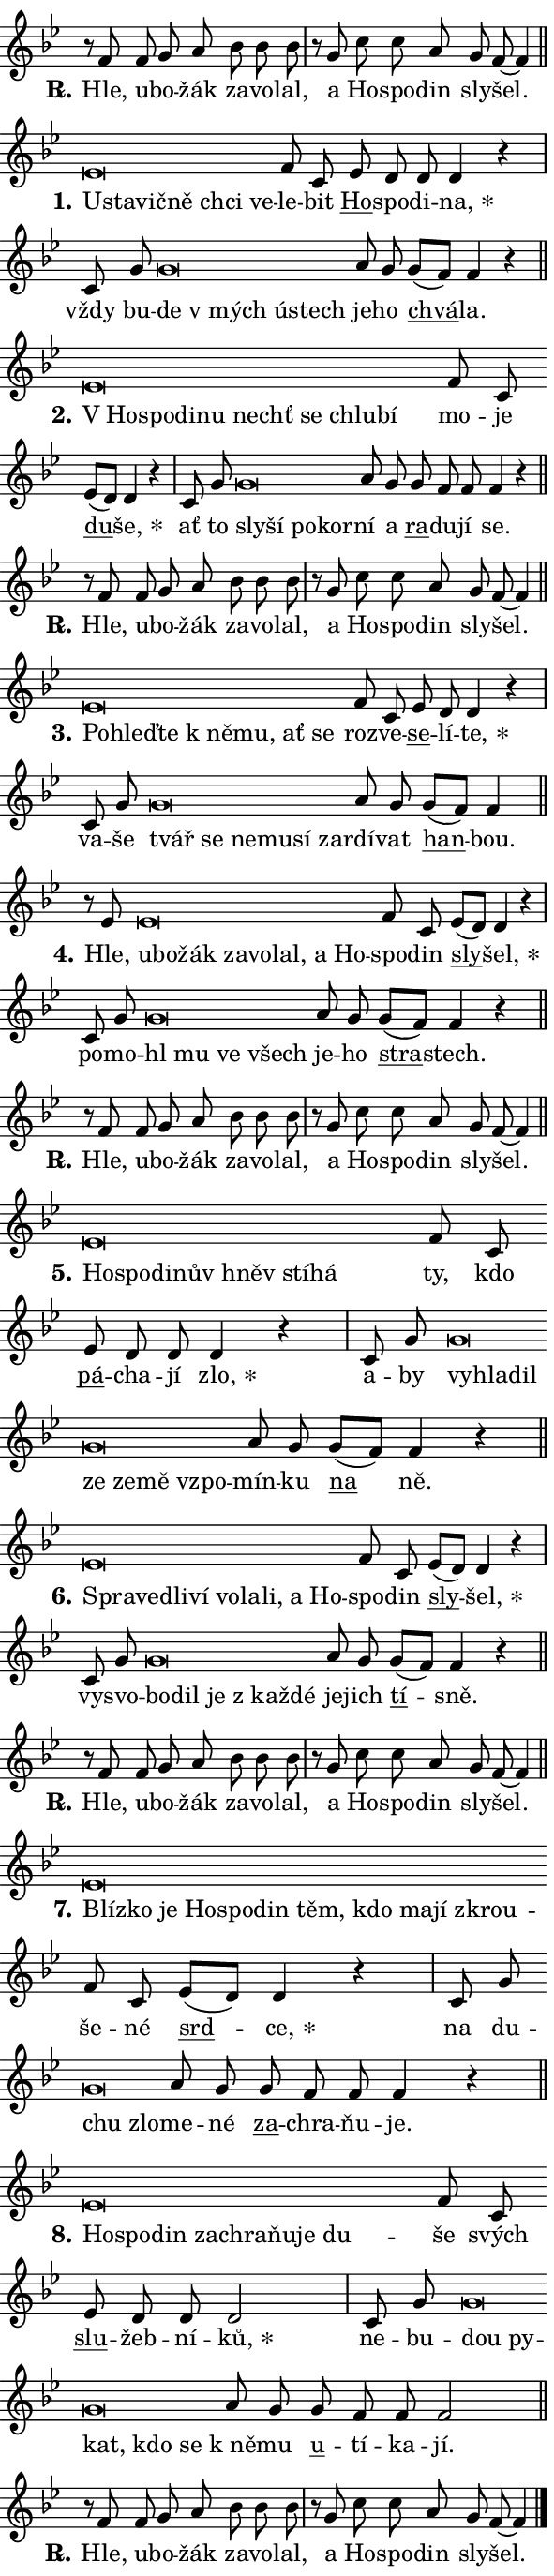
\version "2.24.0"
\header { tagline = "" }
\paper {
  indent = 0\cm
  top-margin = 0\cm
  right-margin = 0.13\cm % to fit lyric hyphens
  bottom-margin = 0\cm
  left-margin = 0\cm
  paper-width = 10\cm
  page-breaking = #ly:one-page-breaking
  system-system-spacing.basic-distance = #11
  score-system-spacing.basic-distance = #11
  ragged-last = ##f
}


%% Author: Thomas Morley
%% https://lists.gnu.org/archive/html/lilypond-user/2020-05/msg00002.html
#(define (line-position grob)
"Returns position of @var[grob} in current system:
   @code{'start}, if at first time-step
   @code{'end}, if at last time-step
   @code{'middle} otherwise
"
  (let* ((col (ly:item-get-column grob))
         (ln (ly:grob-object col 'left-neighbor))
         (rn (ly:grob-object col 'right-neighbor))
         (col-to-check-left (if (ly:grob? ln) ln col))
         (col-to-check-right (if (ly:grob? rn) rn col))
         (break-dir-left
           (and
             (ly:grob-property col-to-check-left 'non-musical #f)
             (ly:item-break-dir col-to-check-left)))
         (break-dir-right
           (and
             (ly:grob-property col-to-check-right 'non-musical #f)
             (ly:item-break-dir col-to-check-right))))
        (cond ((eqv? 1 break-dir-left) 'start)
              ((eqv? -1 break-dir-right) 'end)
              (else 'middle))))

#(define (tranparent-at-line-position vctor)
  (lambda (grob)
  "Relying on @code{line-position} select the relevant enry from @var{vctor}.
Used to determine transparency,"
    (case (line-position grob)
      ((end) (not (vector-ref vctor 0)))
      ((middle) (not (vector-ref vctor 1)))
      ((start) (not (vector-ref vctor 2))))))

noteHeadBreakVisibility =
#(define-music-function (break-visibility)(vector?)
"Makes @code{NoteHead}s transparent relying on @var{break-visibility}"
#{
  \override NoteHead.transparent =
    #(tranparent-at-line-position break-visibility)
#})

#(define delete-ledgers-for-transparent-note-heads
  (lambda (grob)
    "Reads whether a @code{NoteHead} is transparent.
If so this @code{NoteHead} is removed from @code{'note-heads} from
@var{grob}, which is supposed to be @code{LedgerLineSpanner}.
As a result ledgers are not printed for this @code{NoteHead}"
    (let* ((nhds-array (ly:grob-object grob 'note-heads))
           (nhds-list
             (if (ly:grob-array? nhds-array)
                 (ly:grob-array->list nhds-array)
                 '()))
           ;; Relies on the transparent-property being done before
           ;; Staff.LedgerLineSpanner.after-line-breaking is executed.
           ;; This is fragile ...
           (to-keep
             (remove
               (lambda (nhd)
                 (ly:grob-property nhd 'transparent #f))
               nhds-list)))
      ;; TODO find a better method to iterate over grob-arrays, similiar
      ;; to filter/remove etc for lists
      ;; For now rebuilt from scratch
      (set! (ly:grob-object grob 'note-heads)  '())
      (for-each
        (lambda (nhd)
          (ly:pointer-group-interface::add-grob grob 'note-heads nhd))
        to-keep))))

squashNotes = {
  \override NoteHead.X-extent = #'(-0.2 . 0.2)
  \override NoteHead.Y-extent = #'(-0.75 . 0)
  \override NoteHead.stencil =
    #(lambda (grob)
       (let ((pos (ly:grob-property grob 'staff-position)))
         (begin
           (if (< pos -7) (display "ERROR: Lower brevis then expected\n") (display ""))
           (if (<= pos -6) ly:text-interface::print ly:note-head::print))))
}
unSquashNotes = {
  \revert NoteHead.X-extent
  \revert NoteHead.Y-extent
  \revert NoteHead.stencil
}

hideNotes = \noteHeadBreakVisibility #begin-of-line-visible
unHideNotes = \noteHeadBreakVisibility #all-visible

% work-around for resetting accidentals
% https://lilypond.org/doc/v2.23/Documentation/notation/displaying-rhythms#unmetered-music
cadenzaMeasure = {
  \cadenzaOff
  \partial 1024 s1024
  \cadenzaOn
}

#(define-markup-command (accent layout props text) (markup?)
  "Underline accented syllable"
  (interpret-markup layout props
    #{\markup \override #'(offset . 4.3) \underline { #text }#}))

responsum = \markup \concat {
  "R" \hspace #-1.05 \path #0.1 #'((moveto 0 0.07) (lineto 0.9 0.8)) \hspace #0.05 "."
}

spaceSize = #0.6828661417322834 % exact space size for TeX Gyre Schola

\layout {
  \context {
    \Staff
    \remove "Time_signature_engraver"
    \override LedgerLineSpanner.after-line-breaking = #delete-ledgers-for-transparent-note-heads
  }
  \context {
    \Lyrics {
      \override LyricSpace.minimum-distance = \spaceSize
      \override LyricText.font-name = #"TeX Gyre Schola"
      \override LyricText.font-size = 1
      \override StanzaNumber.font-name = #"TeX Gyre Schola Bold"
      \override StanzaNumber.font-size = 1
    }
  }
  \context {
    \Score 
    \override NoteHead.text =
      #(lambda (grob) 
        (let ((pos (ly:grob-property grob 'staff-position)))
          #{\markup {
            \combine
              \halign #-0.55 \raise #(if (= pos -6) 0 0.5) \override #'(thickness . 2) \draw-line #'(3.2 . 0)
              \musicglyph "noteheads.sM1"
          }#}))
  }
}

% magnetic-lyrics.ily
%
%   written by
%     Jean Abou Samra <jean@abou-samra.fr>
%     Werner Lemberg <wl@gnu.org>
%
%   adapted by
%     Jiri Hon <jiri.hon@gmail.com>
%
% Version 2022-Apr-15

% https://www.mail-archive.com/lilypond-user@gnu.org/msg149350.html

#(define (Left_hyphen_pointer_engraver context)
   "Collect syllable-hyphen-syllable occurrences in lyrics and store
them in properties.  This engraver only looks to the left.  For
example, if the lyrics input is @code{foo -- bar}, it does the
following.

@itemize @bullet
@item
Set the @code{text} property of the @code{LyricHyphen} grob between
@q{foo} and @q{bar} to @code{foo}.

@item
Set the @code{left-hyphen} property of the @code{LyricText} grob with
text @q{foo} to the @code{LyricHyphen} grob between @q{foo} and
@q{bar}.
@end itemize

Use this auxiliary engraver in combination with the
@code{lyric-@/text::@/apply-@/magnetic-@/offset!} hook."
   (let ((hyphen #f)
         (text #f))
     (make-engraver
      (acknowledgers
       ((lyric-syllable-interface engraver grob source-engraver)
        (set! text grob)))
      (end-acknowledgers
       ((lyric-hyphen-interface engraver grob source-engraver)
        ;(when (not (grob::has-interface grob 'lyric-space-interface))
          (set! hyphen grob)));)
      ((stop-translation-timestep engraver)
       (when (and text hyphen)
         (ly:grob-set-object! text 'left-hyphen hyphen))
       (set! text #f)
       (set! hyphen #f)))))

#(define (lyric-text::apply-magnetic-offset! grob)
   "If the space between two syllables is less than the value in
property @code{LyricText@/.details@/.squash-threshold}, move the right
syllable to the left so that it gets concatenated with the left
syllable.

Use this function as a hook for
@code{LyricText@/.after-@/line-@/breaking} if the
@code{Left_@/hyphen_@/pointer_@/engraver} is active."
   (let ((hyphen (ly:grob-object grob 'left-hyphen #f)))
     (when hyphen
       (let ((left-text (ly:spanner-bound hyphen LEFT)))
         (when (grob::has-interface left-text 'lyric-syllable-interface)
           (let* ((common (ly:grob-common-refpoint grob left-text X))
                  (this-x-ext (ly:grob-extent grob common X))
                  (left-x-ext
                   (begin
                     ;; Trigger magnetism for left-text.
                     (ly:grob-property left-text 'after-line-breaking)
                     (ly:grob-extent left-text common X)))
                  ;; `delta` is the gap width between two syllables.
                  (delta (- (interval-start this-x-ext)
                            (interval-end left-x-ext)))
                  (details (ly:grob-property grob 'details))
                  (threshold (assoc-get 'squash-threshold details 0.2)))
             (when (< delta threshold)
               (let* (;; We have to manipulate the input text so that
                      ;; ligatures crossing syllable boundaries are not
                      ;; disabled.  For languages based on the Latin
                      ;; script this is essentially a beautification.
                      ;; However, for non-Western scripts it can be a
                      ;; necessity.
                      (lt (ly:grob-property left-text 'text))
                      (rt (ly:grob-property grob 'text))
                      (is-space (grob::has-interface hyphen 'lyric-space-interface))
                      (space (if is-space " " ""))
                      (extra-delta (if is-space spaceSize 0))
                      ;; Append new syllable.
                      (ltrt-space (if (and (string? lt) (string? rt))
                                (string-append lt space rt)
                                (make-concat-markup (list lt space rt))))
                      ;; Right-align `ltrt` to the right side.
                      (ltrt-space-markup (grob-interpret-markup
                               grob
                               (make-translate-markup
                                (cons (interval-length this-x-ext) 0)
                                (make-right-align-markup ltrt-space)))))
                 (begin
                   ;; Don't print `left-text`.
                   (ly:grob-set-property! left-text 'stencil #f)
                   ;; Set text and stencil (which holds all collected
                   ;; syllables so far) and shift it to the left.
                   (ly:grob-set-property! grob 'text ltrt-space)
                   (ly:grob-set-property! grob 'stencil ltrt-space-markup)
                   (ly:grob-translate-axis! grob (- (- delta extra-delta)) X))))))))))


#(define (lyric-hyphen::displace-bounds-first grob)
   ;; Make very sure this callback isn't triggered too early.
   (let ((left (ly:spanner-bound grob LEFT))
         (right (ly:spanner-bound grob RIGHT)))
     (ly:grob-property left 'after-line-breaking)
     (ly:grob-property right 'after-line-breaking)
     (ly:lyric-hyphen::print grob)))

squashThreshold = #0.4

\layout {
  \context {
    \Lyrics
    \consists #Left_hyphen_pointer_engraver
    \override LyricText.after-line-breaking =
      #lyric-text::apply-magnetic-offset!
    \override LyricHyphen.stencil = #lyric-hyphen::displace-bounds-first
    \override LyricText.details.squash-threshold = \squashThreshold
    \override LyricHyphen.minimum-distance = 0
    \override LyricHyphen.minimum-length = \squashThreshold
  }
}

squashText = \override LyricText.details.squash-threshold = 9999
unSquashText = \override LyricText.details.squash-threshold = \squashThreshold

leftText = \override LyricText.self-alignment-X = #LEFT
unLeftText = \revert LyricText.self-alignment-X

starOffset = #(lambda (grob) 
                (let ((x_offset (ly:self-alignment-interface::aligned-on-x-parent grob)))
                  (if (= x_offset 0) 0 (+ x_offset 1.2))))

star = #(define-music-function (syllable)(string?)
"Append star separator at the end of a syllable"
#{
  \once \override LyricText.X-offset = #starOffset
  \lyricmode { \markup {
    #syllable
    \override #'((font-name . "TeX Gyre Schola Bold")) \hspace #0.2 \lower #0.65 \larger "*"
  } }
#})

starAccent = #(define-music-function (syllable)(string?)
"Append star separator at the end of a syllable and make accent"
#{
  \once \override LyricText.X-offset = #starOffset
  \lyricmode { \markup {
    \accent #syllable
    \override #'((font-name . "TeX Gyre Schola Bold")) \hspace #0.2 \lower #0.65 \larger "*"
  } }
#})

breath = #(define-music-function (syllable)(string?)
"Append breathing indicator at the end of a syllable"
#{
  \lyricmode { \markup { #syllable "+" } }
#})

optionalBreath = #(define-music-function (syllable)(string?)
"Append optional breathing indicator at the end of a syllable"
#{
  \lyricmode { \markup { #syllable "(+)" } }
#})


\score {
    <<
        \new Voice = "melody" { \cadenzaOn \key bes \major \relative { r8 f' f g a bes bes bes \cadenzaMeasure \bar "|" r g c c a g f~ f4 \cadenzaMeasure \bar "||" \break } }
        \new Lyrics \lyricsto "melody" { \lyricmode { \set stanza = \responsum
Hle, u -- bo -- žák za -- vo -- lal, a Ho -- spo -- din sly -- šel. } }
    >>
    \layout {}
}

\score {
    <<
        \new Voice = "melody" { \cadenzaOn \key bes \major \relative { \squashNotes es'\breve*1/16 \hideNotes \breve*1/16 \bar "" \breve*1/16 \bar "" \breve*1/16 \bar "" \breve*1/16 \breve*1/16 \bar "" \unHideNotes \unSquashNotes f8 c \bar "" es d d d4 r \cadenzaMeasure \bar "|" c8 g' \bar "" \squashNotes g\breve*1/16 \hideNotes \breve*1/16 \bar "" \breve*1/16 \breve*1/16 \bar "" \unHideNotes \unSquashNotes a8 g \bar "" g[( f)] f4 r \cadenzaMeasure \bar "||" \break } }
        \new Lyrics \lyricsto "melody" { \lyricmode { \set stanza = "1."
\leftText U -- \squashText sta -- vič -- ně chci ve -- \unLeftText \unSquashText le -- bit \markup \accent Ho -- spo -- di -- \star na, vždy bu -- \leftText de \squashText "v mých" ú -- stech \unLeftText \unSquashText je -- ho \markup \accent chvá -- la. } }
    >>
    \layout {}
}

\score {
    <<
        \new Voice = "melody" { \cadenzaOn \key bes \major \relative { \squashNotes es'\breve*1/16 \hideNotes \breve*1/16 \bar "" \breve*1/16 \bar "" \breve*1/16 \bar "" \breve*1/16 \bar "" \breve*1/16 \bar "" \breve*1/16 \breve*1/16 \bar "" \unHideNotes \unSquashNotes f8 c \bar "" es[( d)] d4 r \cadenzaMeasure \bar "|" c8 g' \bar "" \squashNotes g\breve*1/16 \hideNotes \breve*1/16 \bar "" \breve*1/16 \breve*1/16 \bar "" \unHideNotes \unSquashNotes a8 g \bar "" g f f f4 r \cadenzaMeasure \bar "||" \break } }
        \new Lyrics \lyricsto "melody" { \lyricmode { \set stanza = "2."
\leftText "V Ho" -- \squashText spo -- di -- nu nechť se chlu -- bí \unLeftText \unSquashText mo -- je \markup \accent du -- \star še, ať to \leftText sly -- \squashText ší po -- kor -- \unLeftText \unSquashText ní a \markup \accent ra -- du -- jí se. } }
    >>
    \layout {}
}

\score {
    <<
        \new Voice = "melody" { \cadenzaOn \key bes \major \relative { r8 f' f g a bes bes bes \cadenzaMeasure \bar "|" r g c c a g f~ f4 \cadenzaMeasure \bar "||" \break } }
        \new Lyrics \lyricsto "melody" { \lyricmode { \set stanza = \responsum
Hle, u -- bo -- žák za -- vo -- lal, a Ho -- spo -- din sly -- šel. } }
    >>
    \layout {}
}

\score {
    <<
        \new Voice = "melody" { \cadenzaOn \key bes \major \relative { \squashNotes es'\breve*1/16 \hideNotes \breve*1/16 \bar "" \breve*1/16 \bar "" \breve*1/16 \bar "" \breve*1/16 \bar "" \breve*1/16 \breve*1/16 \bar "" \unHideNotes \unSquashNotes f8 c \bar "" es d d4 r \cadenzaMeasure \bar "|" c8 g' \bar "" \squashNotes g\breve*1/16 \hideNotes \breve*1/16 \bar "" \breve*1/16 \bar "" \breve*1/16 \bar "" \breve*1/16 \breve*1/16 \bar "" \unHideNotes \unSquashNotes a8 g \bar "" g[( f)] f4 \cadenzaMeasure \bar "||" \break } }
        \new Lyrics \lyricsto "melody" { \lyricmode { \set stanza = "3."
\leftText Po -- \squashText hleď -- te "k ně" -- mu, ať se \unLeftText \unSquashText roz -- ve -- \markup \accent se -- lí -- \star te, va -- še \leftText tvář \squashText se ne -- mu -- sí za -- \unLeftText \unSquashText rdí -- vat \markup \accent han -- bou. } }
    >>
    \layout {}
}

\score {
    <<
        \new Voice = "melody" { \cadenzaOn \key bes \major \relative { r8 es' \squashNotes es\breve*1/16 \hideNotes \breve*1/16 \bar "" \breve*1/16 \bar "" \breve*1/16 \bar "" \breve*1/16 \bar "" \breve*1/16 \bar "" \breve*1/16 \breve*1/16 \bar "" \unHideNotes \unSquashNotes f8 c \bar "" es[( d)] d4 r \cadenzaMeasure \bar "|" c8 g' \bar "" \squashNotes g\breve*1/16 \hideNotes \breve*1/16 \bar "" \breve*1/16 \breve*1/16 \bar "" \unHideNotes \unSquashNotes a8 g \bar "" g[( f)] f4 r \cadenzaMeasure \bar "||" \break } }
        \new Lyrics \lyricsto "melody" { \lyricmode { \set stanza = "4."
Hle, \leftText u -- \squashText bo -- žák za -- vo -- lal, a Ho -- \unLeftText \unSquashText spo -- din \markup \accent sly -- \star šel, po -- mo -- \leftText hl \squashText mu ve všech \unLeftText \unSquashText je -- ho \markup \accent stra -- stech. } }
    >>
    \layout {}
}

\score {
    <<
        \new Voice = "melody" { \cadenzaOn \key bes \major \relative { r8 f' f g a bes bes bes \cadenzaMeasure \bar "|" r g c c a g f~ f4 \cadenzaMeasure \bar "||" \break } }
        \new Lyrics \lyricsto "melody" { \lyricmode { \set stanza = \responsum
Hle, u -- bo -- žák za -- vo -- lal, a Ho -- spo -- din sly -- šel. } }
    >>
    \layout {}
}

\score {
    <<
        \new Voice = "melody" { \cadenzaOn \key bes \major \relative { \squashNotes es'\breve*1/16 \hideNotes \breve*1/16 \bar "" \breve*1/16 \bar "" \breve*1/16 \bar "" \breve*1/16 \bar "" \breve*1/16 \breve*1/16 \bar "" \unHideNotes \unSquashNotes f8 c \bar "" es d d d4 r \cadenzaMeasure \bar "|" c8 g' \bar "" \squashNotes g\breve*1/16 \hideNotes \breve*1/16 \bar "" \breve*1/16 \bar "" \breve*1/16 \bar "" \breve*1/16 \bar "" \breve*1/16 \breve*1/16 \bar "" \unHideNotes \unSquashNotes a8 g \bar "" g[( f)] f4 r \cadenzaMeasure \bar "||" \break } }
        \new Lyrics \lyricsto "melody" { \lyricmode { \set stanza = "5."
\leftText Ho -- \squashText spo -- di -- nův hněv stí -- há \unLeftText \unSquashText ty, kdo \markup \accent pá -- cha -- jí \star zlo, a -- by \leftText vy -- \squashText hla -- dil ze ze -- mě vzpo -- \unLeftText \unSquashText mín -- ku \markup \accent na ně. } }
    >>
    \layout {}
}

\score {
    <<
        \new Voice = "melody" { \cadenzaOn \key bes \major \relative { \squashNotes es'\breve*1/16 \hideNotes \breve*1/16 \bar "" \breve*1/16 \bar "" \breve*1/16 \bar "" \breve*1/16 \bar "" \breve*1/16 \bar "" \breve*1/16 \bar "" \breve*1/16 \breve*1/16 \bar "" \unHideNotes \unSquashNotes f8 c \bar "" es[( d)] d4 r \cadenzaMeasure \bar "|" c8 g' \bar "" \squashNotes g\breve*1/16 \hideNotes \breve*1/16 \bar "" \breve*1/16 \bar "" \breve*1/16 \breve*1/16 \bar "" \unHideNotes \unSquashNotes a8 g \bar "" g[( f)] f4 r \cadenzaMeasure \bar "||" \break } }
        \new Lyrics \lyricsto "melody" { \lyricmode { \set stanza = "6."
\leftText Spra -- \squashText ve -- dli -- ví vo -- la -- li, a Ho -- \unLeftText \unSquashText spo -- din \markup \accent sly -- \star šel, vy -- svo -- \leftText bo -- \squashText dil je "z kaž" -- dé \unLeftText \unSquashText je -- jich \markup \accent tí -- sně. } }
    >>
    \layout {}
}

\score {
    <<
        \new Voice = "melody" { \cadenzaOn \key bes \major \relative { r8 f' f g a bes bes bes \cadenzaMeasure \bar "|" r g c c a g f~ f4 \cadenzaMeasure \bar "||" \break } }
        \new Lyrics \lyricsto "melody" { \lyricmode { \set stanza = \responsum
Hle, u -- bo -- žák za -- vo -- lal, a Ho -- spo -- din sly -- šel. } }
    >>
    \layout {}
}

\score {
    <<
        \new Voice = "melody" { \cadenzaOn \key bes \major \relative { \squashNotes es'\breve*1/16 \hideNotes \breve*1/16 \bar "" \breve*1/16 \bar "" \breve*1/16 \bar "" \breve*1/16 \bar "" \breve*1/16 \bar "" \breve*1/16 \bar "" \breve*1/16 \bar "" \breve*1/16 \bar "" \breve*1/16 \breve*1/16 \bar "" \unHideNotes \unSquashNotes f8 c \bar "" es[( d)] d4 r \cadenzaMeasure \bar "|" c8 g' \bar "" \squashNotes g\breve*1/16 \hideNotes \breve*1/16 \bar "" \unHideNotes \unSquashNotes a8 g \bar "" g f f f4 r \cadenzaMeasure \bar "||" \break } }
        \new Lyrics \lyricsto "melody" { \lyricmode { \set stanza = "7."
\leftText Blíz -- \squashText ko je Ho -- spo -- din těm, kdo ma -- jí zkrou -- \unLeftText \unSquashText še -- né \markup \accent srd -- \star ce, na du -- \leftText chu \squashText zlo -- \unLeftText \unSquashText me -- né \markup \accent za -- chra -- ňu -- je. } }
    >>
    \layout {}
}

\score {
    <<
        \new Voice = "melody" { \cadenzaOn \key bes \major \relative { \squashNotes es'\breve*1/16 \hideNotes \breve*1/16 \bar "" \breve*1/16 \bar "" \breve*1/16 \bar "" \breve*1/16 \bar "" \breve*1/16 \bar "" \breve*1/16 \breve*1/16 \bar "" \unHideNotes \unSquashNotes f8 c \bar "" es d d d2 \cadenzaMeasure \bar "|" c8 g' \bar "" \squashNotes g\breve*1/16 \hideNotes \breve*1/16 \bar "" \breve*1/16 \bar "" \breve*1/16 \breve*1/16 \bar "" \unHideNotes \unSquashNotes a8 g \bar "" g f f f2 \cadenzaMeasure \bar "||" \break } }
        \new Lyrics \lyricsto "melody" { \lyricmode { \set stanza = "8."
\leftText Ho -- \squashText spo -- din za -- chra -- ňu -- je du -- \unLeftText \unSquashText še svých \markup \accent slu -- žeb -- ní -- \star ků, ne -- bu -- \leftText dou \squashText py -- kat, kdo se \unLeftText \unSquashText "k ně" -- mu \markup \accent u -- tí -- ka -- jí. } }
    >>
    \layout {}
}

\score {
    <<
        \new Voice = "melody" { \cadenzaOn \key bes \major \relative { r8 f' f g a bes bes bes \cadenzaMeasure \bar "|" r g c c a g f~ f4 \cadenzaMeasure \bar "||" \break } \bar "|." }
        \new Lyrics \lyricsto "melody" { \lyricmode { \set stanza = \responsum
Hle, u -- bo -- žák za -- vo -- lal, a Ho -- spo -- din sly -- šel. } }
    >>
    \layout {}
}
